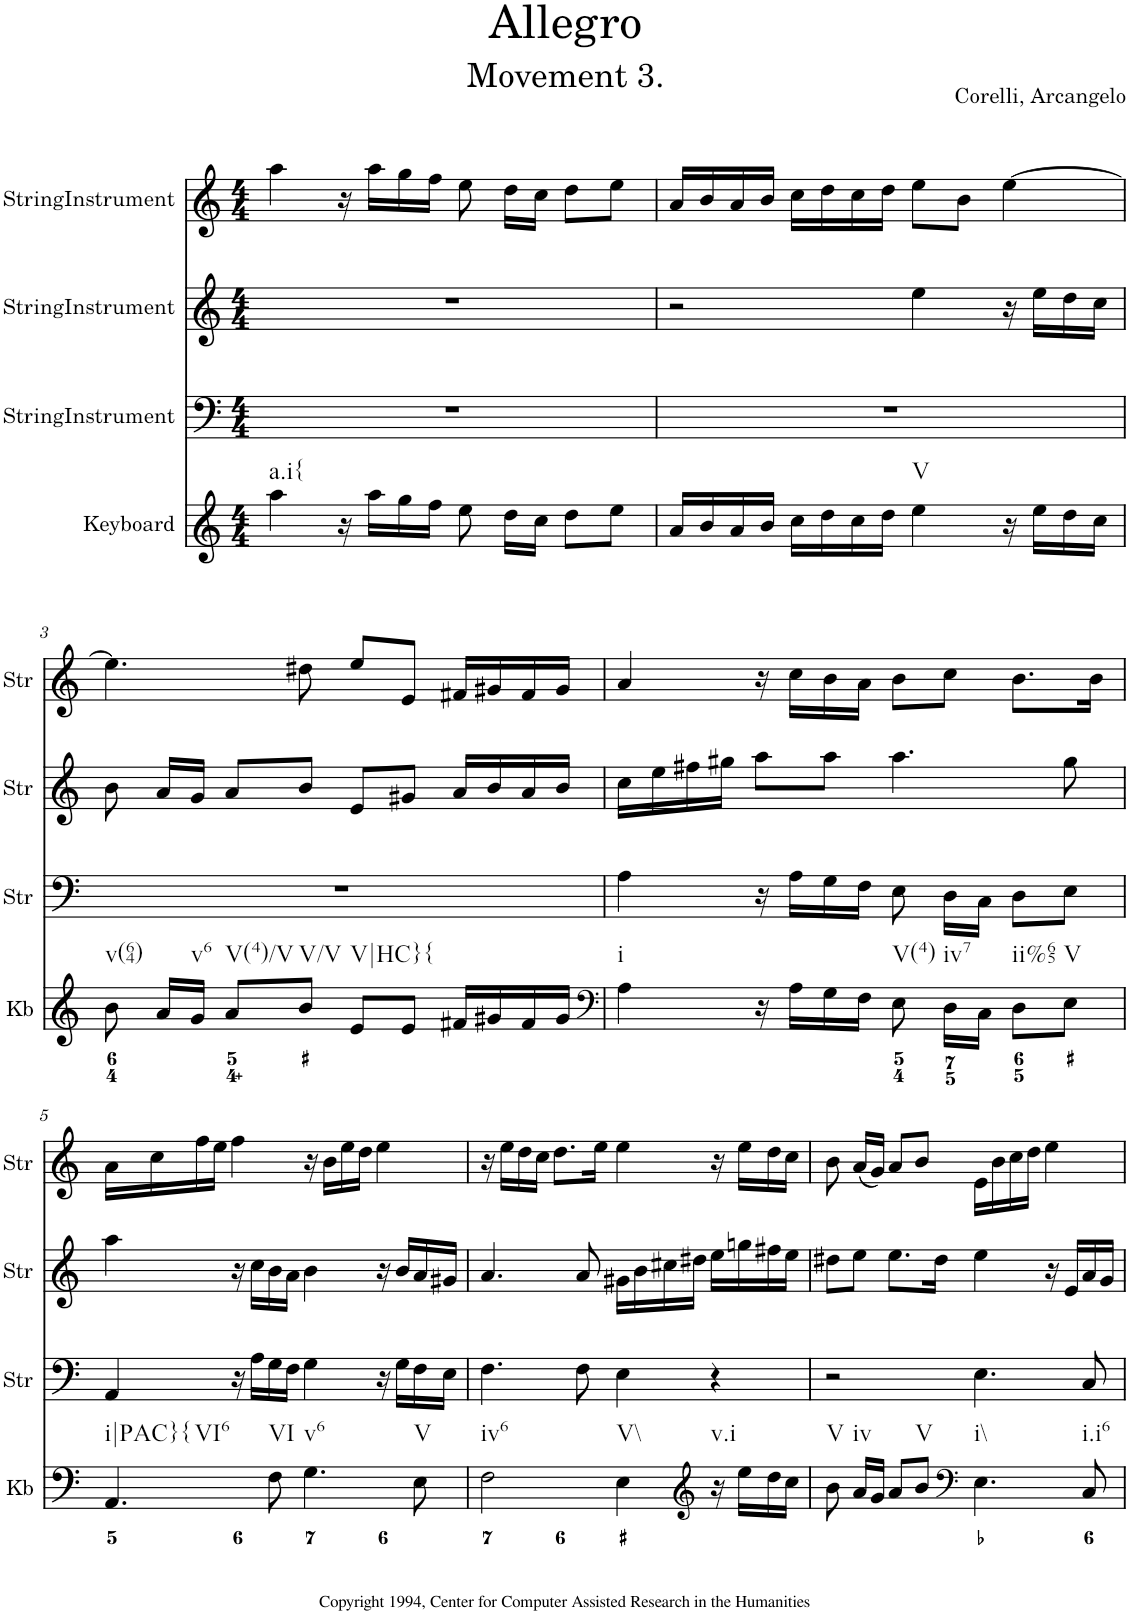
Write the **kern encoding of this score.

**kern	**kern	**kern	**kern
*part4	*part3	*part2	*part1
*staff4	*staff3	*staff2	*staff1
*I"Keyboard	*I"StringInstrument	*I"StringInstrument	*I"StringInstrument
*I'Kb	*I'Str	*I'Str	*I'Str
*clefG2	*clefF4	*clefG2	*clefG2
*k[]	*k[]	*k[]	*k[]
*M4/4	*M4/4	*M4/4	*M4/4
=1	=1	=1	=1
!LO:TX:b:t=a.i{	!	!	!
4aa\	1r	1r	4aa\
16r	.	.	16r
16aa\LL	.	.	16aa\LL
16gg\	.	.	16gg\
16ff\JJ	.	.	16ff\JJ
8ee\	.	.	8ee\
16dd\LL	.	.	16dd\LL
16cc\JJ	.	.	16cc\JJ
8dd\L	.	.	8dd\L
8ee\J	.	.	8ee\J
=2	=2	=2	=2
16a/LL	1r	2r	16a/LL
16b/	.	.	16b/
16a/	.	.	16a/
16b/JJ	.	.	16b/JJ
16cc\LL	.	.	16cc\LL
16dd\	.	.	16dd\
16cc\	.	.	16cc\
16dd\JJ	.	.	16dd\JJ
!LO:TX:b:t=V	!	!	!
4ee\	.	4ee\	8ee\L
.	.	.	8b\J
16r	.	16r	[4ee\
16ee\LL	.	16ee\LL	.
16dd\	.	16dd\	.
16cc\JJ	.	16cc\JJ	.
!!LO:LB:g=z
=3	=3	=3	=3
!LO:TX:b:t=v(64)	!	!	!
8b\	1r	8b\	4.ee\]
16a/LL	.	16a/LL	.
!LO:TX:b:t=v6	!	!	!
16g/JJ	.	16g/JJ	.
!LO:TX:b:t=V(4)/V	!	!	!
8a/L	.	8a/L	.
!LO:TX:b:t=V/V	!	!	!
8b/J	.	8b/J	8dd#X\
!LO:TX:b:t=V|HC}{	!	!	!
8e/L	.	8e/L	8ee/L
8e/J	.	8g#X/J	8e/J
16f#X/LL	.	16a/LL	16f#X/LL
16g#X/	.	16b/	16g#X/
16f#/	.	16a/	16f#/
16g#/JJ	.	16b/JJ	16g#/JJ
=4	=4	=4	=4
*clefF4	*	*	*
!LO:TX:b:t=i	!	!	!
4A\	4A\	16cc\LL	4a/
.	.	16ee\	.
.	.	16ff#X\	.
.	.	16gg#X\JJ	.
16r	16r	8aa\L	16r
16A\LL	16A\LL	.	16cc\LL
16G\	16G\	8aa\J	16b\
16F\JJ	16F\JJ	.	16a\JJ
!LO:TX:b:t=V(4)	!	!	!
8E\	8E\	4.aa\	8b\L
!LO:TX:b:t=iv7	!	!	!
16D\LL	16D\LL	.	8cc\J
16C\JJ	16C\JJ	.	.
!LO:TX:b:t=ii%65	!	!	!
8D\L	8D\L	.	8.b\L
!LO:TX:b:t=V	!	!	!
8E\J	8E\J	8gg#\	.
.	.	.	16b\Jk
!!LO:LB:g=z
=5	=5	=5	=5
!LO:TX:b:t=i|PAC}{	!	!	!
!LO:TX:b:t=VI6	!	!	!
4.AA/	4AA/	4aa\	16a\LL
.	.	.	16cc\
.	.	.	16ff\
.	.	.	16ee\JJ
.	16r	16r	4ff\
.	16A\LL	16cc\LL	.
!LO:TX:b:t=VI	!	!	!
8F\	16G\	16b\	.
.	16F\JJ	16a\JJ	.
!LO:TX:b:t=v6	!	!	!
4.G\	4G\	4b\	16r
.	.	.	16b\LL
.	.	.	16ee\
.	.	.	16dd\JJ
.	16r	16r	4ee\
.	16G\LL	16b/LL	.
!LO:TX:b:t=V	!	!	!
8E\	16F\	16a/	.
.	16E\JJ	16g#X/JJ	.
=6	=6	=6	=6
!LO:TX:b:t=iv6	!	!	!
2F\	4.F\	4.a/	16r
.	.	.	16ee\LL
.	.	.	16dd\
.	.	.	16cc\JJ
.	.	.	8.dd\L
.	8F\	8a/	.
.	.	.	16ee\Jk
!LO:TX:b:t=V\\	!	!	!
4E\	4E\	16g#X\LL	4ee\
.	.	16b\	.
.	.	16cc#X\	.
.	.	16dd#X\JJ	.
*clefG2	*	*	*
!LO:TX:b:t=v.i	!	!	!
16r	4r	16ee\LL	16r
16ee\LL	.	16ggn\	16ee\LL
16dd\	.	16ff#X\	16dd\
16cc\JJ	.	16ee\JJ	16cc\JJ
=7	=7	=7	=7
!LO:TX:b:t=V	!	!	!
8b\	2r	8dd#X\L	8b\
!LO:TX:b:t=iv	!	!	!
16a/LL	.	8ee\J	(16a/LL
16g/JJ	.	.	16g/JJ)
8a/L	.	8.ee\L	8a/L
!LO:TX:b:t=V	!	!	!
8b/J	.	.	8b/J
.	.	16dd#\Jk	.
*clefF4	*	*	*
!LO:TX:b:t=i\\	!	!	!
4.E\	4.E\	4ee\	16e\LL
.	.	.	16b\
.	.	.	16cc\
.	.	.	16dd\JJ
.	.	16r	4ee\
.	.	16e/LL	.
!LO:TX:b:t=i.i6	!	!	!
8C/	8C/	16a/	.
.	.	16g/JJ	.
=	=	=	=
*-	*-	*-	*-
